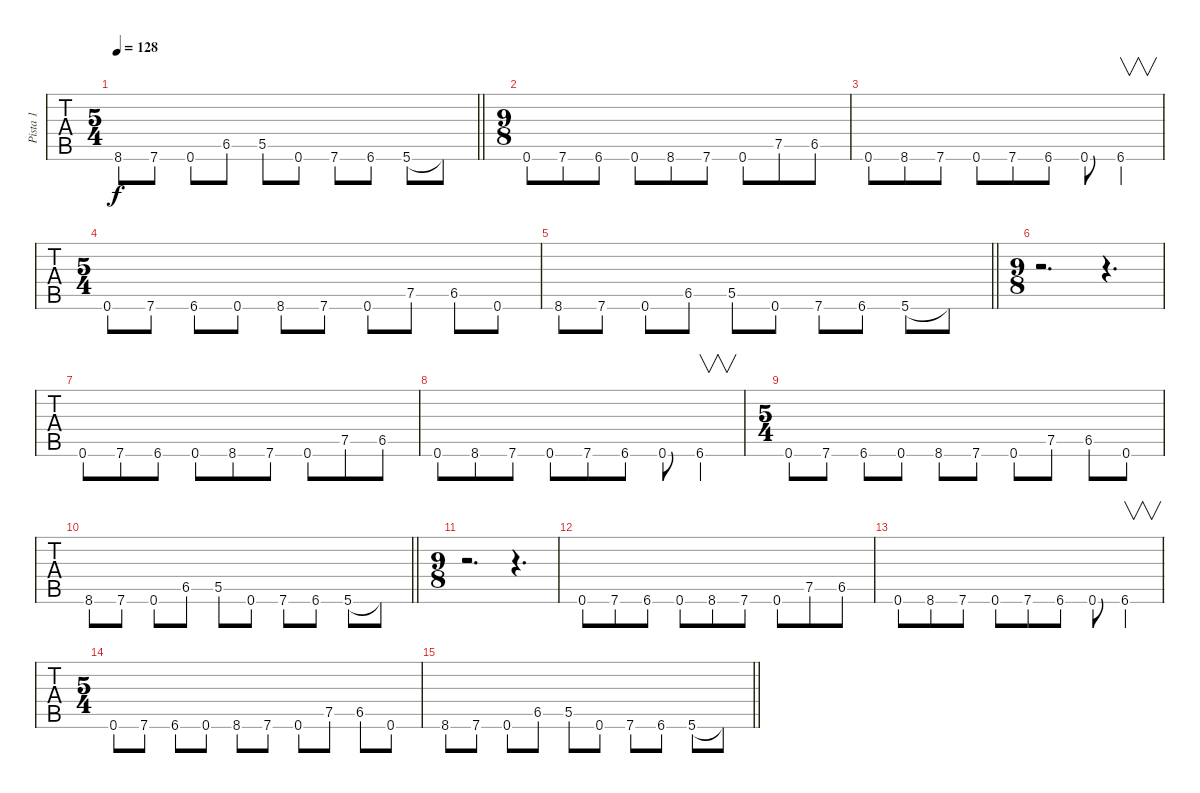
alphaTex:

\track ("Pista 1" "Pista 1") {instrument distortionguitar}
\staff {tabs}
\tuning (E4 B3 G3 D3 A2 E2) {hide}
\ts (5 4)
\tempo 128
\clef g2
\barLineRight lightlight
\ks c
8.6.8{dy f} 7.6.8 0.6.8 6.5.8 5.5.8 0.6.8 7.6.8 6.6.8 5.6.8 5.6{t}.8 |
\ts (9 8)
0.6.8 7.6.8 6.6.8 0.6.8 8.6.8 7.6.8 0.6.8 7.5.8 6.5.8 |
0.6.8 8.6.8 7.6.8 0.6.8 7.6.8 6.6.8 0.6.8 6.6.4{v} |
\ts (5 4)
0.6.8 7.6.8 6.6.8 0.6.8 8.6.8 7.6.8 0.6.8 7.5.8 6.5.8 0.6.8 |
\barLineRight lightlight
8.6.8 7.6.8 0.6.8 6.5.8 5.5.8 0.6.8 7.6.8 6.6.8 5.6.8 5.6{t}.8 |
\ts (9 8)
r.2{d} r.4{d} |
0.6.8 7.6.8 6.6.8 0.6.8 8.6.8 7.6.8 0.6.8 7.5.8 6.5.8 |
0.6.8 8.6.8 7.6.8 0.6.8 7.6.8 6.6.8 0.6.8 6.6.4{v} |
\ts (5 4)
0.6.8 7.6.8 6.6.8 0.6.8 8.6.8 7.6.8 0.6.8 7.5.8 6.5.8 0.6.8 |
\barLineRight lightlight
8.6.8 7.6.8 0.6.8 6.5.8 5.5.8 0.6.8 7.6.8 6.6.8 5.6.8 5.6{t}.8 |
\ts (9 8)
r.2{d} r.4{d} |
0.6.8 7.6.8 6.6.8 0.6.8 8.6.8 7.6.8 0.6.8 7.5.8 6.5.8 |
0.6.8 8.6.8 7.6.8 0.6.8 7.6.8 6.6.8 0.6.8 6.6.4{v} |
\ts (5 4)
0.6.8 7.6.8 6.6.8 0.6.8 8.6.8 7.6.8 0.6.8 7.5.8 6.5.8 0.6.8 |
\barLineRight lightlight
8.6.8 7.6.8 0.6.8 6.5.8 5.5.8 0.6.8 7.6.8 6.6.8 5.6.8 5.6{t}.8
